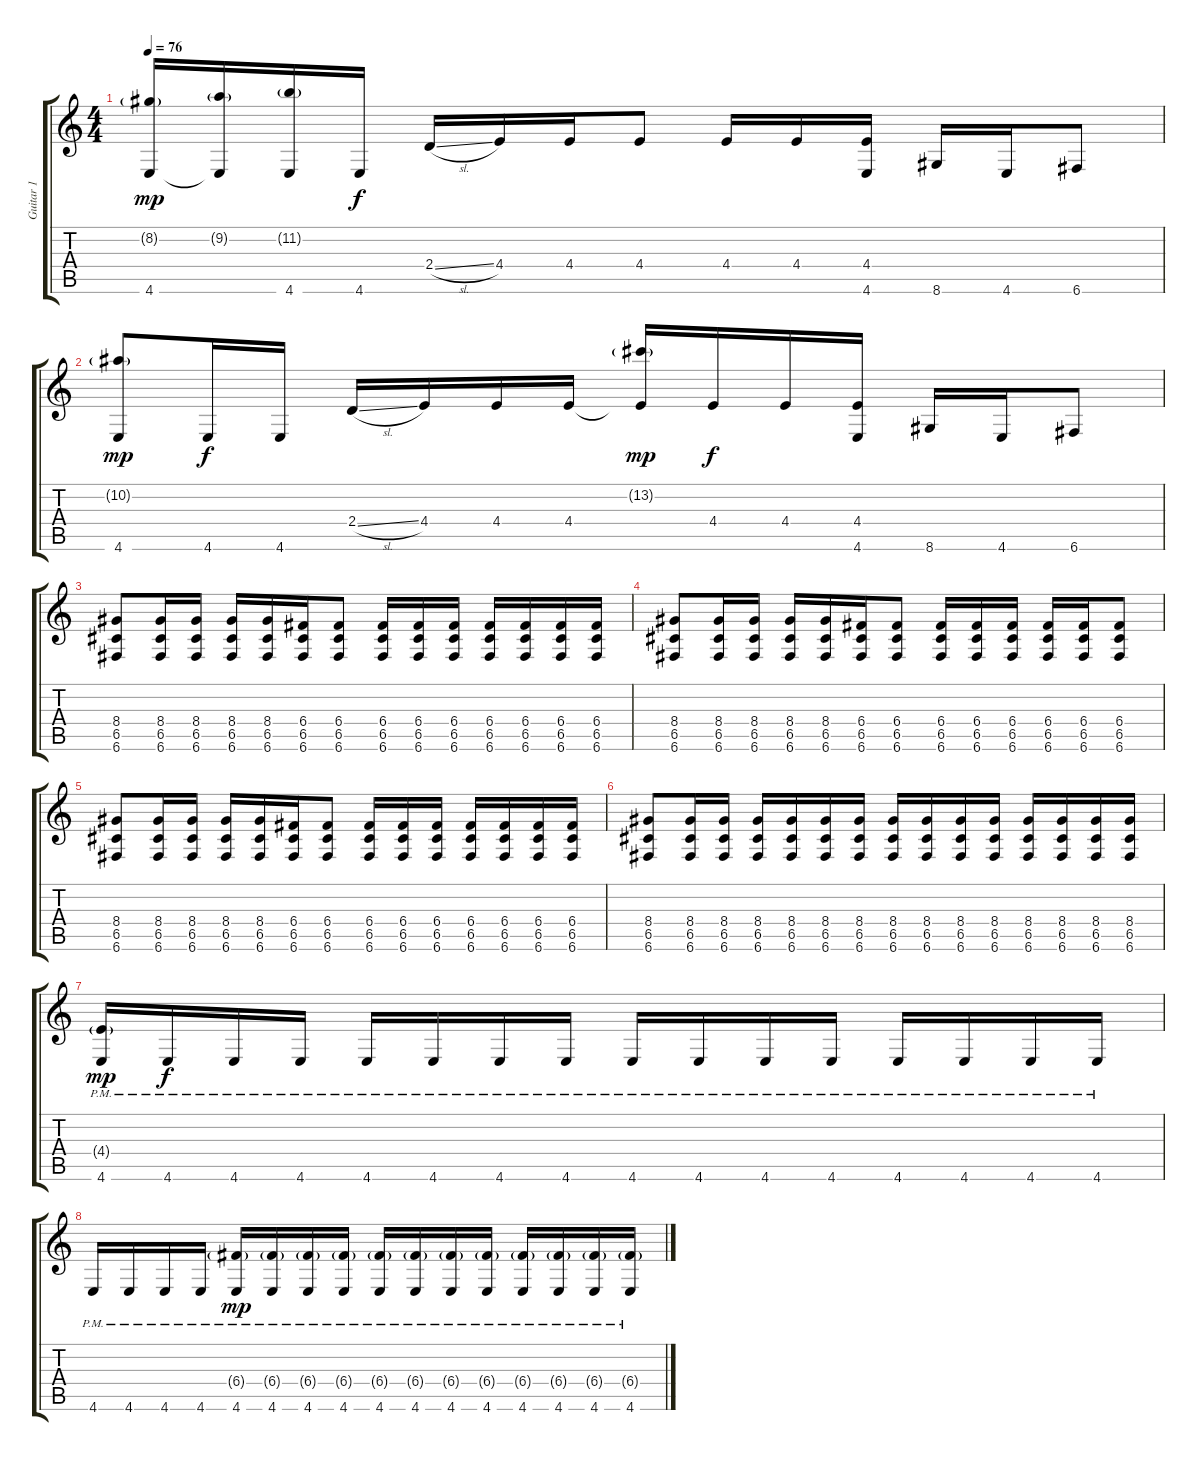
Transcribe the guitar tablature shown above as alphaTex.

\track ("Guitar 1" "Guitar 1") {instrument distortionguitar}
\staff {score tabs}
\tuning (E4 C4 G3 C3 G2 C2) {hide}
\ts (4 4)
\tempo 76
\clef g2
\ks c
(8.2{g} 4.6).16{dy mp} (9.2{g} 4.6{t}).16 (11.2{g} 4.6).16 4.6.16{dy f} 2.4{sl}.16 4.4.16 4.4.16 4.4.8 4.4.16 4.4.16 (4.4 4.6).16 8.6.16 4.6.16 6.6.8 |
(10.2{g} 4.6).8{dy mp} 4.6.16{dy f} 4.6.16 2.4{sl}.16 4.4.16 4.4.16 4.4.16 (13.2{g} 4.4{t}).16{dy mp} 4.4.16{dy f} 4.4.16 (4.4 4.6).16 8.6.16 4.6.16 6.6.8 |
(8.4 6.5 6.6).8 (8.4 6.5 6.6).16 (8.4 6.5 6.6).16 (8.4 6.5 6.6).16 (8.4 6.5 6.6).16 (6.4 6.5 6.6).16 (6.4 6.5 6.6).8 (6.4 6.5 6.6).16 (6.4 6.5 6.6).16 (6.4 6.5 6.6).16 (6.4 6.5 6.6).16 (6.4 6.5 6.6).16 (6.4 6.5 6.6).16 (6.4 6.5 6.6).16 |
(8.4 6.5 6.6).8 (8.4 6.5 6.6).16 (8.4 6.5 6.6).16 (8.4 6.5 6.6).16 (8.4 6.5 6.6).16 (6.4 6.5 6.6).16 (6.4 6.5 6.6).8 (6.4 6.5 6.6).16 (6.4 6.5 6.6).16 (6.4 6.5 6.6).16 (6.4 6.5 6.6).16 (6.4 6.5 6.6).16 (6.4 6.5 6.6).8 |
(8.4 6.5 6.6).8 (8.4 6.5 6.6).16 (8.4 6.5 6.6).16 (8.4 6.5 6.6).16 (8.4 6.5 6.6).16 (6.4 6.5 6.6).16 (6.4 6.5 6.6).8 (6.4 6.5 6.6).16 (6.4 6.5 6.6).16 (6.4 6.5 6.6).16 (6.4 6.5 6.6).16 (6.4 6.5 6.6).16 (6.4 6.5 6.6).16 (6.4 6.5 6.6).16 |
(8.4 6.5 6.6).8 (8.4 6.5 6.6).16 (8.4 6.5 6.6).16 (8.4 6.5 6.6).16 (8.4 6.5 6.6).16 (8.4 6.5 6.6).16 (8.4 6.5 6.6).16 (8.4 6.5 6.6).16 (8.4 6.5 6.6).16 (8.4 6.5 6.6).16 (8.4 6.5 6.6).16 (8.4 6.5 6.6).16 (8.4 6.5 6.6).16 (8.4 6.5 6.6).16 (8.4 6.5 6.6).16 |
(4.4{g} 4.6{pm}).16{dy mp} 4.6{pm}.16{dy f} 4.6{pm}.16 4.6{pm}.16 4.6{pm}.16 4.6{pm}.16 4.6{pm}.16 4.6{pm}.16 4.6{pm}.16 4.6{pm}.16 4.6{pm}.16 4.6{pm}.16 4.6{pm}.16 4.6{pm}.16 4.6{pm}.16 4.6{pm}.16 |
4.6{pm}.16 4.6{pm}.16 4.6{pm}.16 4.6{pm}.16 (6.4{g} 4.6{pm}).16{dy mp} (6.4{g} 4.6{pm}).16 (6.4{g} 4.6{pm}).16 (6.4{g} 4.6{pm}).16 (6.4{g} 4.6{pm}).16 (6.4{g} 4.6{pm}).16 (6.4{g} 4.6{pm}).16 (6.4{g} 4.6{pm}).16 (6.4{g} 4.6{pm}).16 (6.4{g} 4.6{pm}).16 (6.4{g} 4.6{pm}).16 (6.4{g} 4.6{pm}).16
